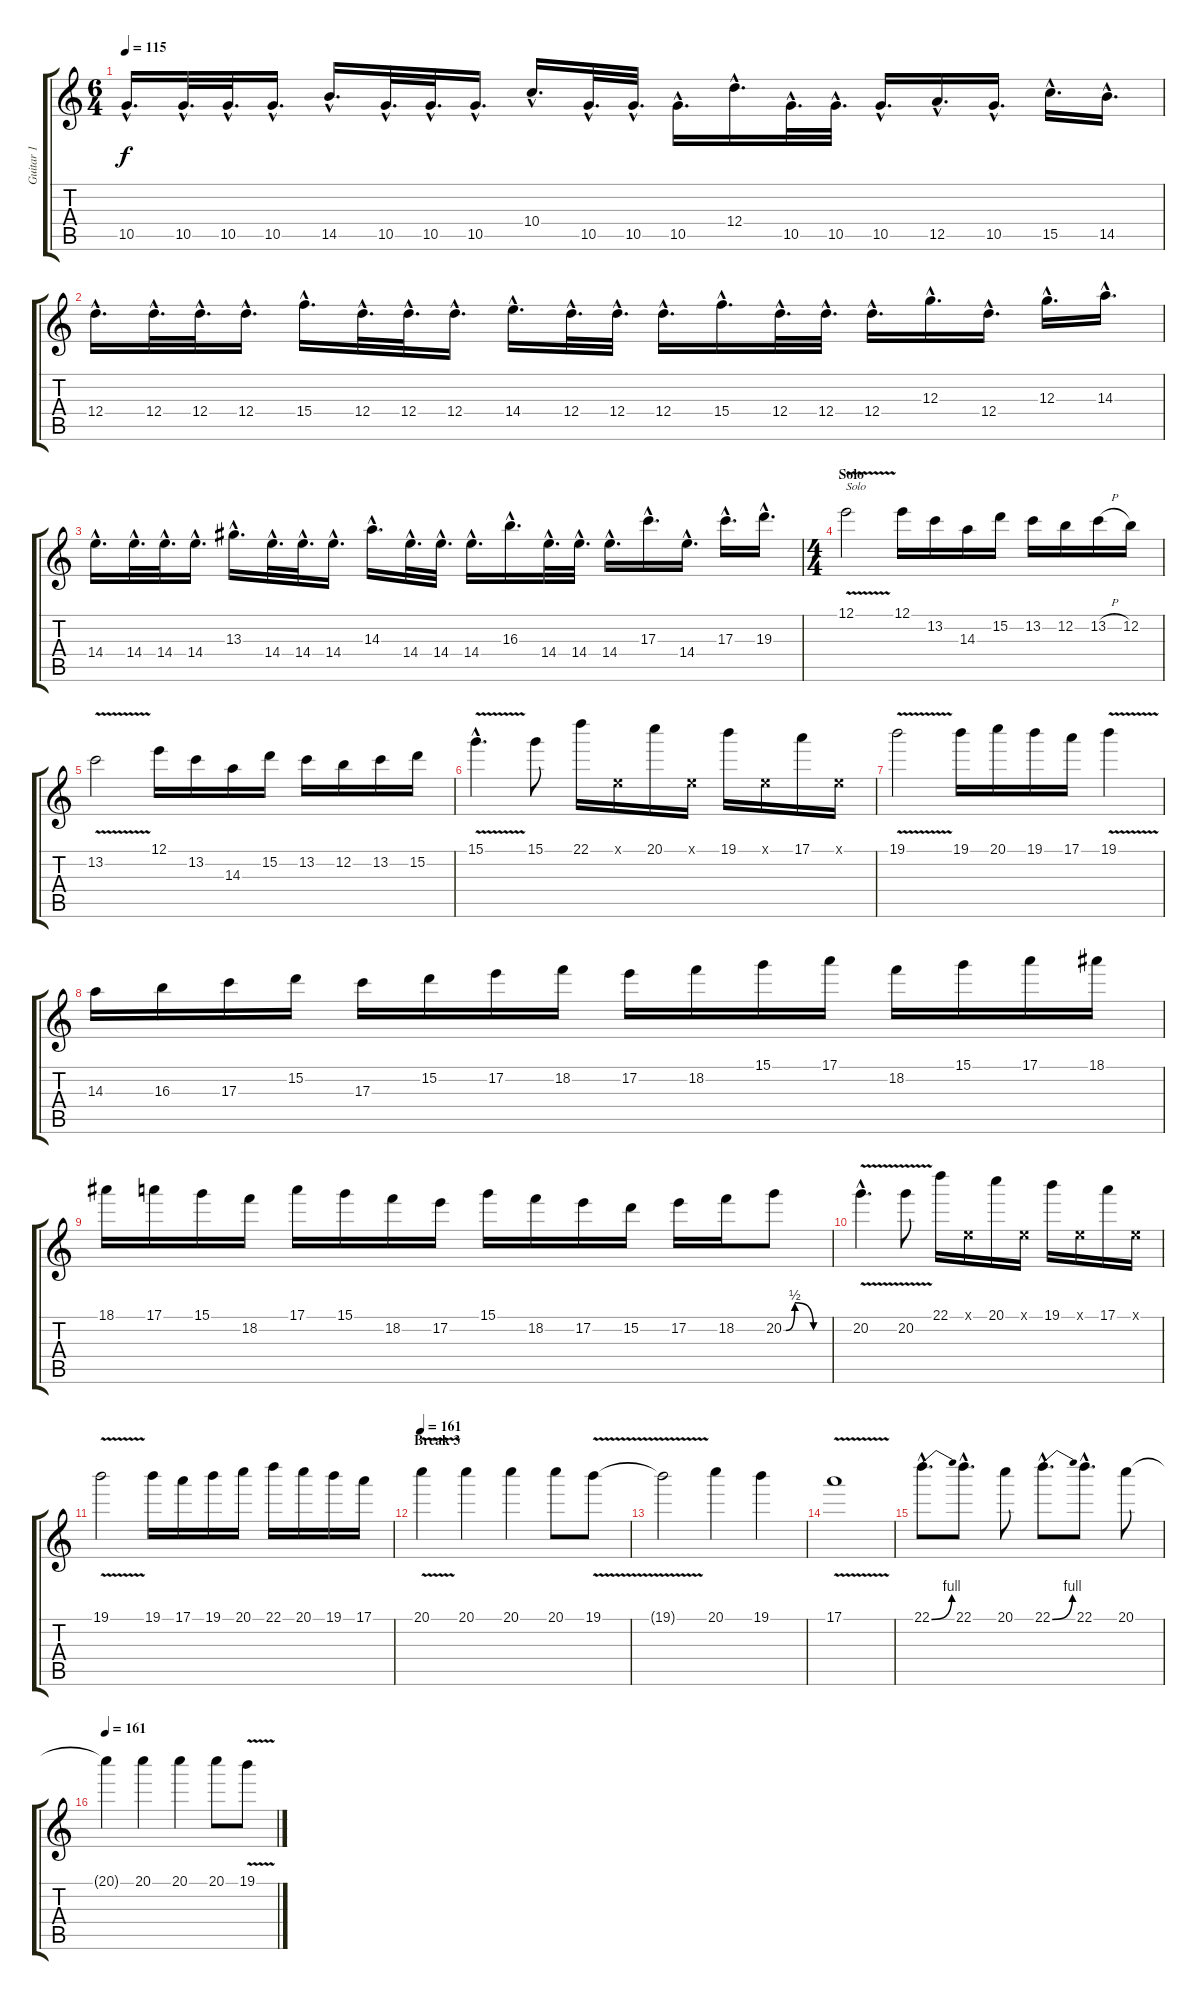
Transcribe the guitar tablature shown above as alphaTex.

\track ("Guitar 1" "Guitar 1") {instrument overdrivenguitar}
\staff {score tabs}
\tuning (E4 B3 G3 D3 A2 E2) {hide}
\ts (6 4)
\tempo 115
\clef g2
\ks c
10.5{hac}.16{d dy f} 10.5{hac}.32{d} 10.5{hac}.32{d} 10.5{hac}.16{d} 14.5{hac}.16{d} 10.5{hac}.32{d} 10.5{hac}.32{d} 10.5{hac}.16{d} 10.4{hac}.16{d} 10.5{hac}.32{d} 10.5{hac}.32{d} 10.5{hac}.16{d} 12.4{hac}.16{d} 10.5{hac}.32{d} 10.5{hac}.32{d} 10.5{hac}.16{d} 12.5{hac}.16{d} 10.5{hac}.16{d} 15.5{hac}.16{d} 14.5{hac}.16{d} |
12.4{hac}.16{d} 12.4{hac}.32{d} 12.4{hac}.32{d} 12.4{hac}.16{d} 15.4{hac}.16{d} 12.4{hac}.32{d} 12.4{hac}.32{d} 12.4{hac}.16{d} 14.4{hac}.16{d} 12.4{hac}.32{d} 12.4{hac}.32{d} 12.4{hac}.16{d} 15.4{hac}.16{d} 12.4{hac}.32{d} 12.4{hac}.32{d} 12.4{hac}.16{d} 12.3{hac}.16{d} 12.4{hac}.16{d} 12.3{hac}.16{d} 14.3{hac}.16{d} |
14.4{hac}.16{d} 14.4{hac}.32{d} 14.4{hac}.32{d} 14.4{hac}.16{d} 13.3{hac}.16{d} 14.4{hac}.32{d} 14.4{hac}.32{d} 14.4{hac}.16{d} 14.3{hac}.16{d} 14.4{hac}.32{d} 14.4{hac}.32{d} 14.4{hac}.16{d} 16.3{hac}.16{d} 14.4{hac}.32{d} 14.4{hac}.32{d} 14.4{hac}.16{d} 17.3{hac}.16{d} 14.4{hac}.16{d} 17.3{hac}.16{d} 19.3{hac}.16{d} |
\ts (4 4)
\section ("" "Solo")
12.1{v}.2{txt "Solo"} 12.1.16 13.2.16 14.3.16 15.2.16 13.2.16 12.2.16 13.2{h}.16 12.2.16 |
13.2{v}.2 12.1.16 13.2.16 14.3.16 15.2.16 13.2.16 12.2.16 13.2.16 15.2.16 |
15.1{v hac}.4{d} 15.1.8 22.1.16 0.1{x}.16 20.1.16 0.1{x}.16 19.1.16 0.1{x}.16 17.1.16 0.1{x}.16 |
19.1{v}.2 19.1.16 20.1.16 19.1.16 17.1.16 19.1{v}.4 |
14.3.16 16.3.16 17.3.16 15.2.16 17.3.16 15.2.16 17.2.16 18.2.16 17.2.16 18.2.16 15.1.16 17.1.16 18.2.16 15.1.16 17.1.16 18.1.16 |
18.1.16 17.1.16 15.1.16 18.2.16 17.1.16 15.1.16 18.2.16 17.2.16 15.1.16 18.2.16 17.2.16 15.2.16 17.2.16 18.2.16 20.2{be (custom 0 0 3 0 15 2 40 0 60 0)}.8 |
20.2{v hac}.4{d} 20.2{v}.8 22.1.16 0.1{x}.16 20.1.16 0.1{x}.16 19.1.16 0.1{x}.16 17.1.16 0.1{x}.16 |
19.1{v}.2 19.1.16 17.1.16 19.1.16 20.1.16 22.1.16 20.1.16 19.1.16 17.1.16 |
\section ("" "Break 3")
\tempo 161
20.1{v}.4 20.1.4 20.1.4 20.1.8 19.1{v}.8 |
19.1{t}.2 20.1.4 19.1.4 |
17.1{v}.1 |
22.1{be (bend 0 0 60 4) hac}.8{d} 22.1{hac}.8{d} 20.1.8 22.1{be (bend 0 0 60 4) hac}.8{d} 22.1{hac}.8{d} 20.1.8 |
\tempo 161
20.1{t}.4 20.1.4 20.1.4 20.1.8 19.1{v}.8
